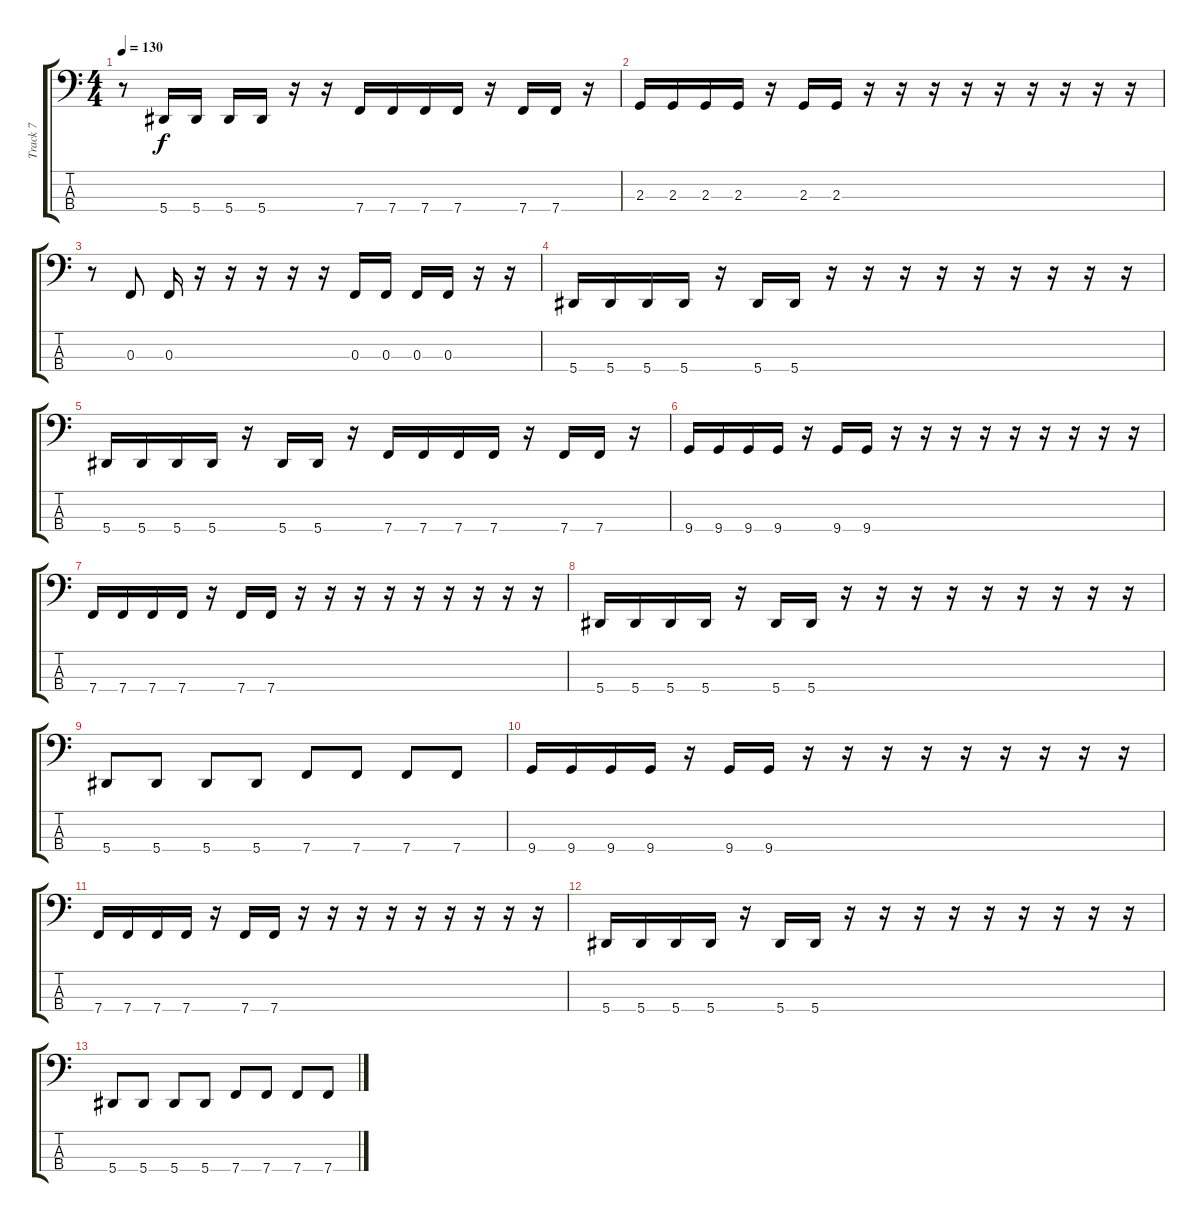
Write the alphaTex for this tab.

\track ("Track 7" "Track 7") {instrument electricbassfinger}
\staff {score tabs}
\tuning (Eb2 Bb1 F1 Bb0) {hide}
\ts (4 4)
\tempo 130
\clef f4
\ks c
r.8{dy f} 5.4.16 5.4.16 5.4.16 5.4.16 r.16 r.16 7.4.16 7.4.16 7.4.16 7.4.16 r.16 7.4.16 7.4.16 r.16 |
2.3.16 2.3.16 2.3.16 2.3.16 r.16 2.3.16 2.3.16 r.16 r.16 r.16 r.16 r.16 r.16 r.16 r.16 r.16 |
r.8 0.3.8 0.3.16 r.16 r.16 r.16 r.16 r.16 0.3.16 0.3.16 0.3.16 0.3.16 r.16 r.16 |
5.4.16 5.4.16 5.4.16 5.4.16 r.16 5.4.16 5.4.16 r.16 r.16 r.16 r.16 r.16 r.16 r.16 r.16 r.16 |
5.4.16 5.4.16 5.4.16 5.4.16 r.16 5.4.16 5.4.16 r.16 7.4.16 7.4.16 7.4.16 7.4.16 r.16 7.4.16 7.4.16 r.16 |
9.4.16 9.4.16 9.4.16 9.4.16 r.16 9.4.16 9.4.16 r.16 r.16 r.16 r.16 r.16 r.16 r.16 r.16 r.16 |
7.4.16 7.4.16 7.4.16 7.4.16 r.16 7.4.16 7.4.16 r.16 r.16 r.16 r.16 r.16 r.16 r.16 r.16 r.16 |
5.4.16 5.4.16 5.4.16 5.4.16 r.16 5.4.16 5.4.16 r.16 r.16 r.16 r.16 r.16 r.16 r.16 r.16 r.16 |
5.4.8 5.4.8 5.4.8 5.4.8 7.4.8 7.4.8 7.4.8 7.4.8 |
9.4.16 9.4.16 9.4.16 9.4.16 r.16 9.4.16 9.4.16 r.16 r.16 r.16 r.16 r.16 r.16 r.16 r.16 r.16 |
7.4.16 7.4.16 7.4.16 7.4.16 r.16 7.4.16 7.4.16 r.16 r.16 r.16 r.16 r.16 r.16 r.16 r.16 r.16 |
5.4.16 5.4.16 5.4.16 5.4.16 r.16 5.4.16 5.4.16 r.16 r.16 r.16 r.16 r.16 r.16 r.16 r.16 r.16 |
5.4.8 5.4.8 5.4.8 5.4.8 7.4.8 7.4.8 7.4.8 7.4.8
